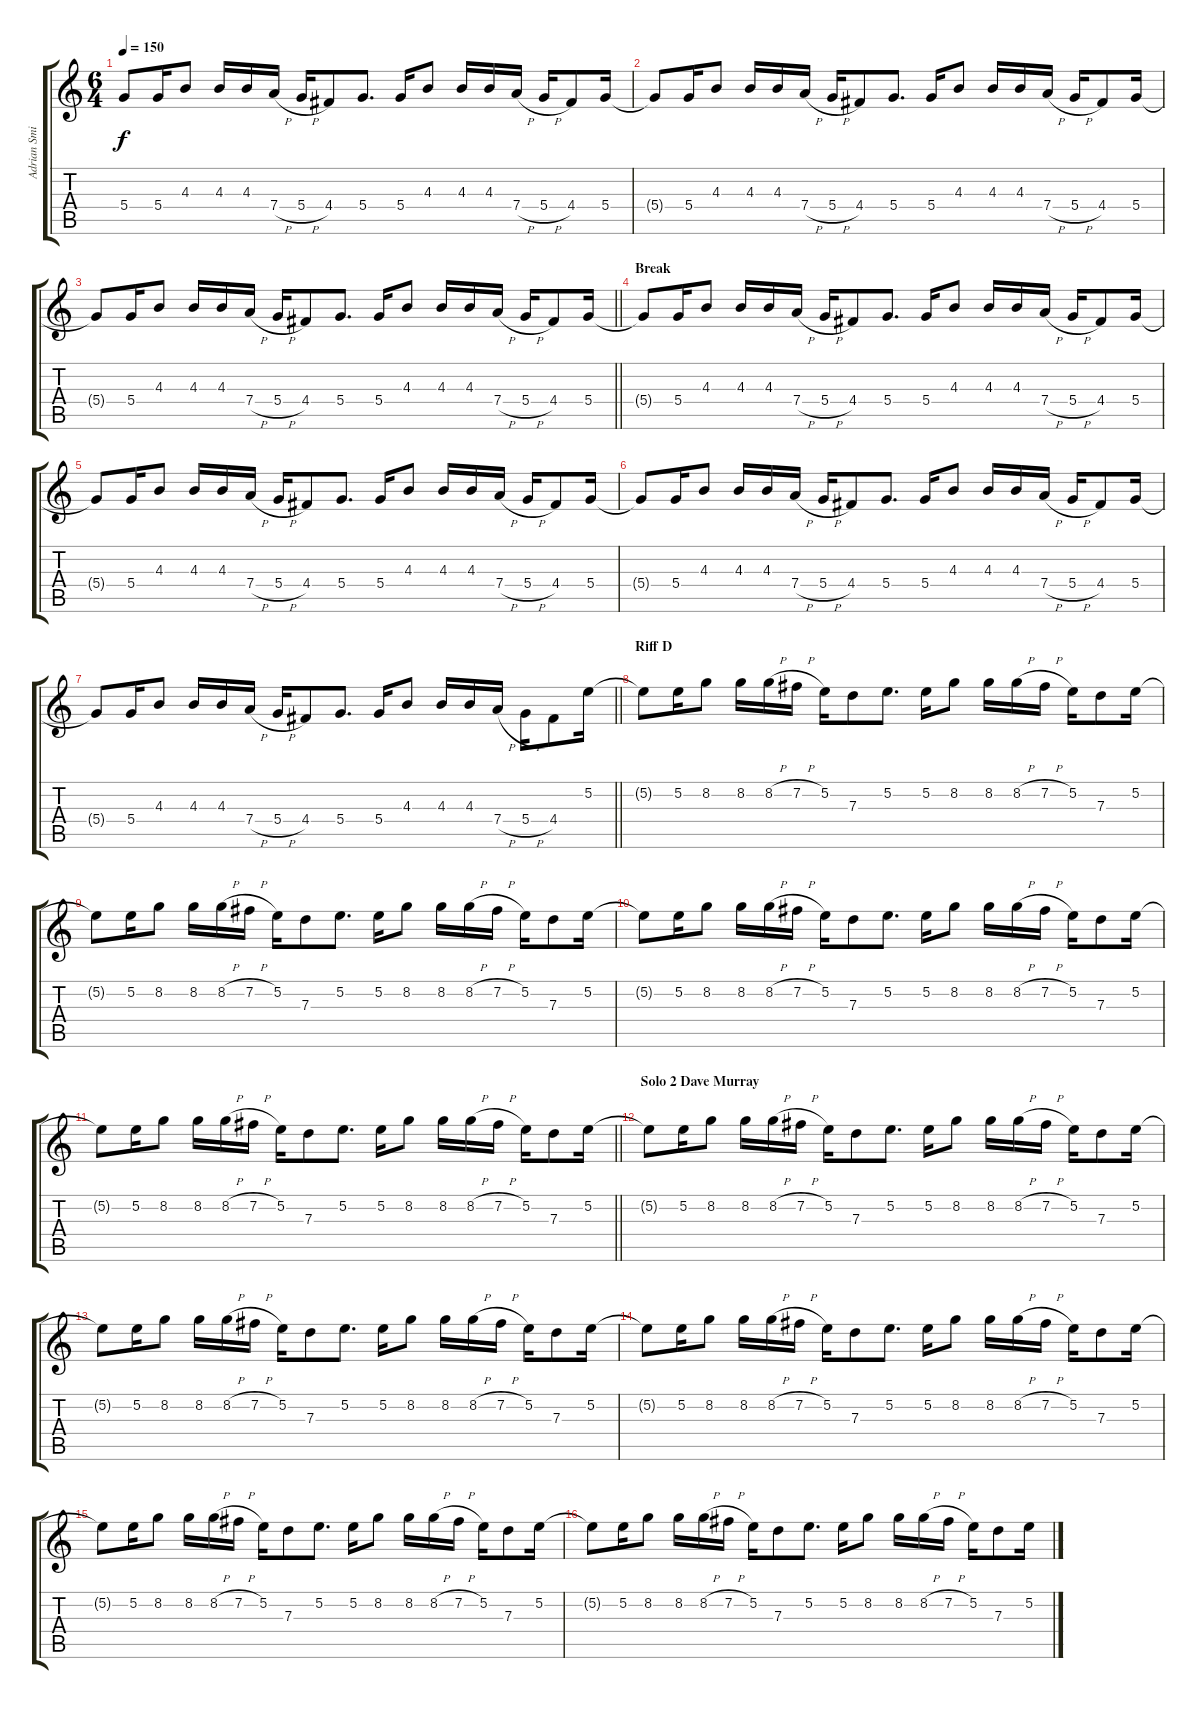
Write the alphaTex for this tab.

\track ("Adrian Smith" "Adrian Smi") {instrument distortionguitar}
\staff {score tabs}
\tuning (E4 B3 G3 D3 A2 E2) {hide}
\ts (6 4)
\tempo 150
\clef g2
\ks c
5.4{t}.8{dy f} 5.4.16 4.3.8 4.3.16 4.3.16 7.4{h}.16 5.4{h}.16 4.4.8 5.4.8{d} 5.4.16 4.3.8 4.3.16 4.3.16 7.4{h}.16 5.4{h}.16 4.4.8 5.4.16 |
5.4{t}.8 5.4.16 4.3.8 4.3.16 4.3.16 7.4{h}.16 5.4{h}.16 4.4.8 5.4.8{d} 5.4.16 4.3.8 4.3.16 4.3.16 7.4{h}.16 5.4{h}.16 4.4.8 5.4.16 |
\barLineRight lightlight
5.4{t}.8 5.4.16 4.3.8 4.3.16 4.3.16 7.4{h}.16 5.4{h}.16 4.4.8 5.4.8{d} 5.4.16 4.3.8 4.3.16 4.3.16 7.4{h}.16 5.4{h}.16 4.4.8 5.4.16 |
\section ("" "Break")
5.4{t}.8 5.4.16 4.3.8 4.3.16 4.3.16 7.4{h}.16 5.4{h}.16 4.4.8 5.4.8{d} 5.4.16 4.3.8 4.3.16 4.3.16 7.4{h}.16 5.4{h}.16 4.4.8 5.4.16 |
5.4{t}.8 5.4.16 4.3.8 4.3.16 4.3.16 7.4{h}.16 5.4{h}.16 4.4.8 5.4.8{d} 5.4.16 4.3.8 4.3.16 4.3.16 7.4{h}.16 5.4{h}.16 4.4.8 5.4.16 |
5.4{t}.8 5.4.16 4.3.8 4.3.16 4.3.16 7.4{h}.16 5.4{h}.16 4.4.8 5.4.8{d} 5.4.16 4.3.8 4.3.16 4.3.16 7.4{h}.16 5.4{h}.16 4.4.8 5.4.16 |
\barLineRight lightlight
5.4{t}.8 5.4.16 4.3.8 4.3.16 4.3.16 7.4{h}.16 5.4{h}.16 4.4.8 5.4.8{d} 5.4.16 4.3.8 4.3.16 4.3.16 7.4{h}.16 5.4{h}.16 4.4.8 5.2.16{volume 13 balance 4} |
\section ("" "Riff D")
5.2{t}.8{volume 13 balance 4} 5.2.16 8.2.8 8.2.16 8.2{h}.16 7.2{h}.16 5.2.16 7.3.8 5.2.8{d} 5.2.16 8.2.8 8.2.16 8.2{h}.16 7.2{h}.16 5.2.16 7.3.8 5.2.16 |
5.2{t}.8 5.2.16 8.2.8 8.2.16 8.2{h}.16 7.2{h}.16 5.2.16 7.3.8 5.2.8{d} 5.2.16 8.2.8 8.2.16 8.2{h}.16 7.2{h}.16 5.2.16 7.3.8 5.2.16 |
5.2{t}.8 5.2.16 8.2.8 8.2.16 8.2{h}.16 7.2{h}.16 5.2.16 7.3.8 5.2.8{d} 5.2.16 8.2.8 8.2.16 8.2{h}.16 7.2{h}.16 5.2.16 7.3.8 5.2.16 |
\barLineRight lightlight
5.2{t}.8 5.2.16 8.2.8 8.2.16 8.2{h}.16 7.2{h}.16 5.2.16 7.3.8 5.2.8{d} 5.2.16 8.2.8 8.2.16 8.2{h}.16 7.2{h}.16 5.2.16 7.3.8 5.2.16{volume 12 balance 12} |
\section ("" "Solo 2 Dave Murray")
5.2{t}.8{volume 12 balance 12} 5.2.16 8.2.8 8.2.16 8.2{h}.16 7.2{h}.16 5.2.16 7.3.8 5.2.8{d} 5.2.16 8.2.8 8.2.16 8.2{h}.16 7.2{h}.16 5.2.16 7.3.8 5.2.16 |
5.2{t}.8 5.2.16 8.2.8 8.2.16 8.2{h}.16 7.2{h}.16 5.2.16 7.3.8 5.2.8{d} 5.2.16 8.2.8 8.2.16 8.2{h}.16 7.2{h}.16 5.2.16 7.3.8 5.2.16 |
5.2{t}.8 5.2.16 8.2.8 8.2.16 8.2{h}.16 7.2{h}.16 5.2.16 7.3.8 5.2.8{d} 5.2.16 8.2.8 8.2.16 8.2{h}.16 7.2{h}.16 5.2.16 7.3.8 5.2.16 |
5.2{t}.8 5.2.16 8.2.8 8.2.16 8.2{h}.16 7.2{h}.16 5.2.16 7.3.8 5.2.8{d} 5.2.16 8.2.8 8.2.16 8.2{h}.16 7.2{h}.16 5.2.16 7.3.8 5.2.16 |
5.2{t}.8 5.2.16 8.2.8 8.2.16 8.2{h}.16 7.2{h}.16 5.2.16 7.3.8 5.2.8{d} 5.2.16 8.2.8 8.2.16 8.2{h}.16 7.2{h}.16 5.2.16 7.3.8 5.2.16
